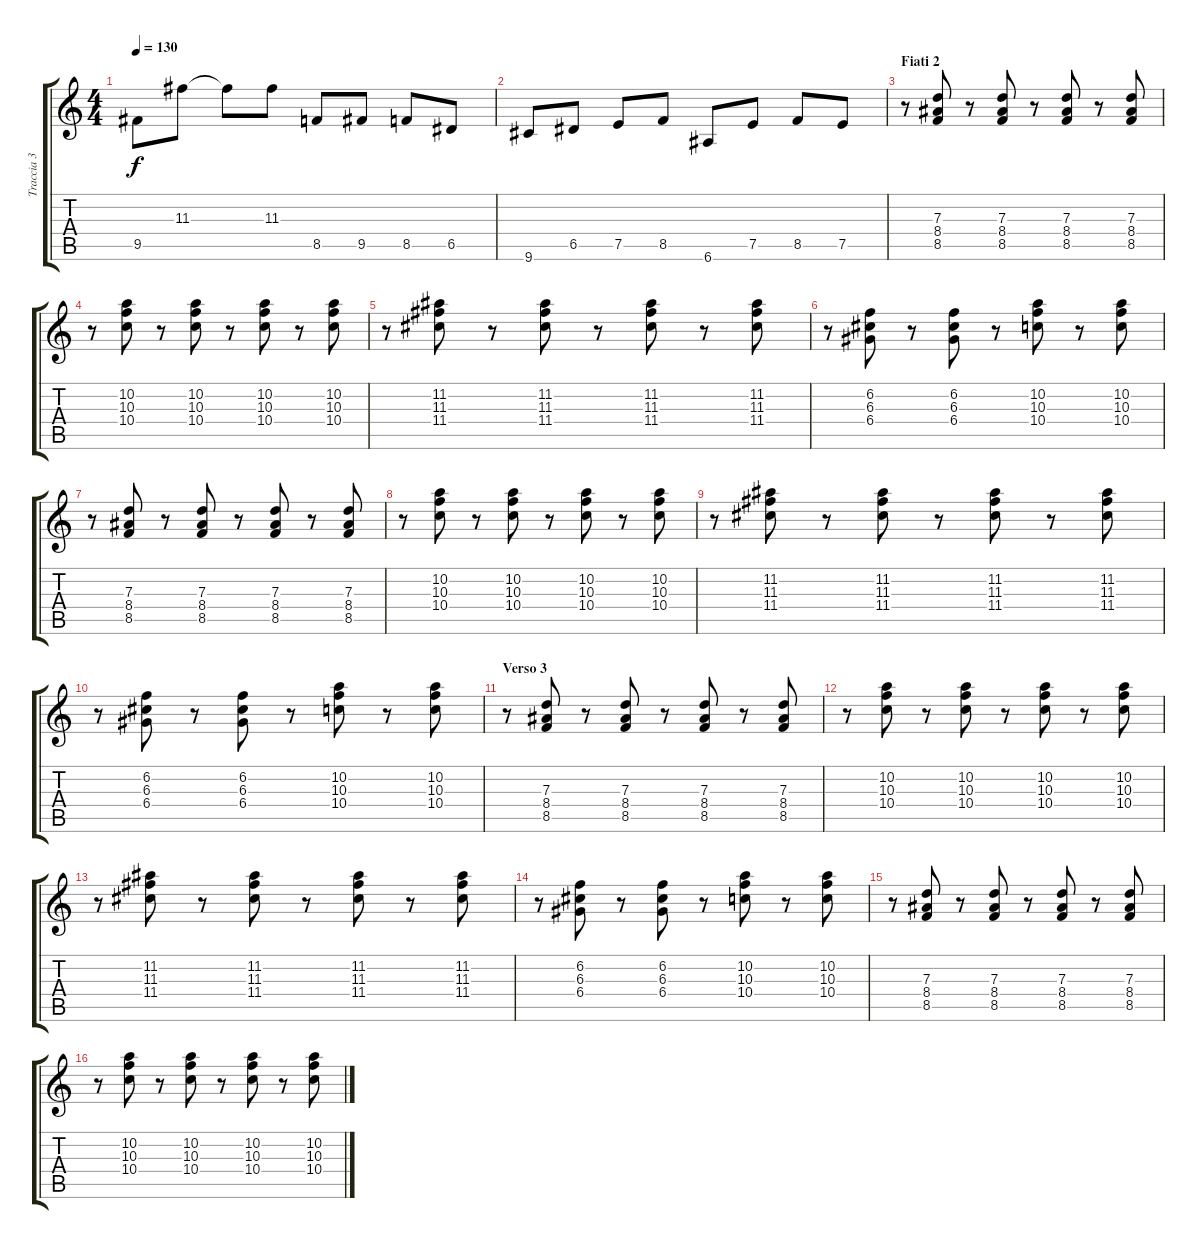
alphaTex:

\track ("Traccia 3" "Traccia 3") {instrument electricguitarclean}
\staff {score tabs}
\tuning (E4 B3 G3 D3 A2 E2) {hide}
\ts (4 4)
\tempo 130
\clef g2
\ks c
9.5.8{dy f} 11.3.8 11.3{t}.8 11.3.8 8.5.8 9.5.8 8.5.8 6.5.8 |
9.6.8 6.5.8 7.5.8 8.5.8 6.6.8 7.5.8 8.5.8 7.5.8 |
\section ("" "Fiati 2")
r.8{volume 9} (7.3 8.4 8.5).8 r.8 (7.3 8.4 8.5).8 r.8 (7.3 8.4 8.5).8 r.8 (7.3 8.4 8.5).8 |
r.8 (10.2 10.3 10.4).8 r.8 (10.2 10.3 10.4).8 r.8 (10.2 10.3 10.4).8 r.8 (10.2 10.3 10.4).8 |
r.8 (11.2 11.3 11.4).8 r.8 (11.2 11.3 11.4).8 r.8 (11.2 11.3 11.4).8 r.8 (11.2 11.3 11.4).8 |
r.8 (6.2 6.3 6.4).8 r.8 (6.2 6.3 6.4).8 r.8 (10.2 10.3 10.4).8 r.8 (10.2 10.3 10.4).8 |
r.8 (7.3 8.4 8.5).8 r.8 (7.3 8.4 8.5).8 r.8 (7.3 8.4 8.5).8 r.8 (7.3 8.4 8.5).8 |
r.8 (10.2 10.3 10.4).8 r.8 (10.2 10.3 10.4).8 r.8 (10.2 10.3 10.4).8 r.8 (10.2 10.3 10.4).8 |
r.8 (11.2 11.3 11.4).8 r.8 (11.2 11.3 11.4).8 r.8 (11.2 11.3 11.4).8 r.8 (11.2 11.3 11.4).8 |
r.8 (6.2 6.3 6.4).8 r.8 (6.2 6.3 6.4).8 r.8 (10.2 10.3 10.4).8 r.8 (10.2 10.3 10.4).8 |
\section ("" "Verso 3")
r.8 (7.3 8.4 8.5).8 r.8 (7.3 8.4 8.5).8 r.8 (7.3 8.4 8.5).8 r.8 (7.3 8.4 8.5).8 |
r.8 (10.2 10.3 10.4).8 r.8 (10.2 10.3 10.4).8 r.8 (10.2 10.3 10.4).8 r.8 (10.2 10.3 10.4).8 |
r.8 (11.2 11.3 11.4).8 r.8 (11.2 11.3 11.4).8 r.8 (11.2 11.3 11.4).8 r.8 (11.2 11.3 11.4).8 |
r.8 (6.2 6.3 6.4).8 r.8 (6.2 6.3 6.4).8 r.8 (10.2 10.3 10.4).8 r.8 (10.2 10.3 10.4).8 |
r.8 (7.3 8.4 8.5).8 r.8 (7.3 8.4 8.5).8 r.8 (7.3 8.4 8.5).8 r.8 (7.3 8.4 8.5).8 |
r.8 (10.2 10.3 10.4).8 r.8 (10.2 10.3 10.4).8 r.8 (10.2 10.3 10.4).8 r.8 (10.2 10.3 10.4).8
